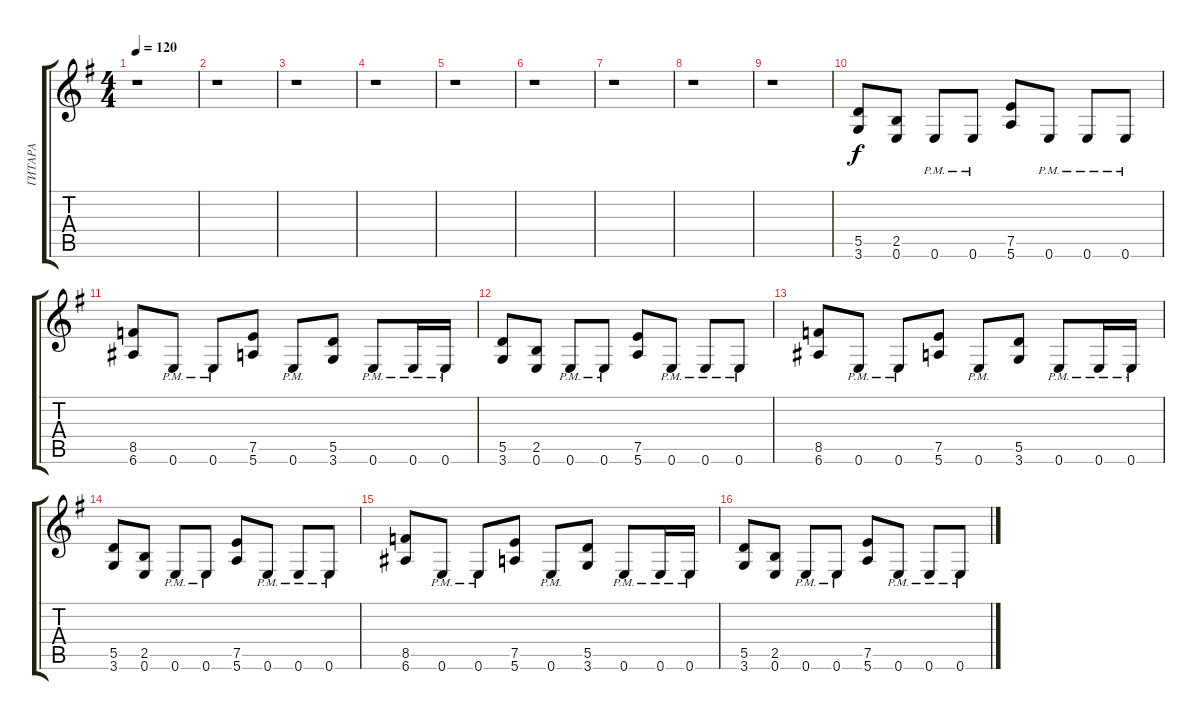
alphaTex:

\track ("ГИТАРА" "ГИТАРА") {instrument distortionguitar}
\staff {score tabs}
\tuning (E4 B3 G3 D3 A2 E2) {hide}
\ts (4 4)
\tempo 120
\clef g2
\ks g
r.1{dy f} |
r.1 |
r.1 |
r.1 |
r.1 |
r.1 |
r.1 |
r.1 |
r.1 |
(5.5 3.6).8 (2.5 0.6).8 0.6{pm}.8 0.6{pm}.8 (7.5 5.6).8 0.6{pm}.8 0.6{pm}.8 0.6{pm}.8 |
(8.5 6.6).8 0.6{pm}.8 0.6{pm}.8 (7.5 5.6).8 0.6{pm}.8 (5.5 3.6).8 0.6{pm}.8 0.6{pm}.16 0.6{pm}.16 |
(5.5 3.6).8 (2.5 0.6).8 0.6{pm}.8 0.6{pm}.8 (7.5 5.6).8 0.6{pm}.8 0.6{pm}.8 0.6{pm}.8 |
(8.5 6.6).8 0.6{pm}.8 0.6{pm}.8 (7.5 5.6).8 0.6{pm}.8 (5.5 3.6).8 0.6{pm}.8 0.6{pm}.16 0.6{pm}.16 |
(5.5 3.6).8 (2.5 0.6).8 0.6{pm}.8 0.6{pm}.8 (7.5 5.6).8 0.6{pm}.8 0.6{pm}.8 0.6{pm}.8 |
(8.5 6.6).8 0.6{pm}.8 0.6{pm}.8 (7.5 5.6).8 0.6{pm}.8 (5.5 3.6).8 0.6{pm}.8 0.6{pm}.16 0.6{pm}.16 |
(5.5 3.6).8 (2.5 0.6).8 0.6{pm}.8 0.6{pm}.8 (7.5 5.6).8 0.6{pm}.8 0.6{pm}.8 0.6{pm}.8
